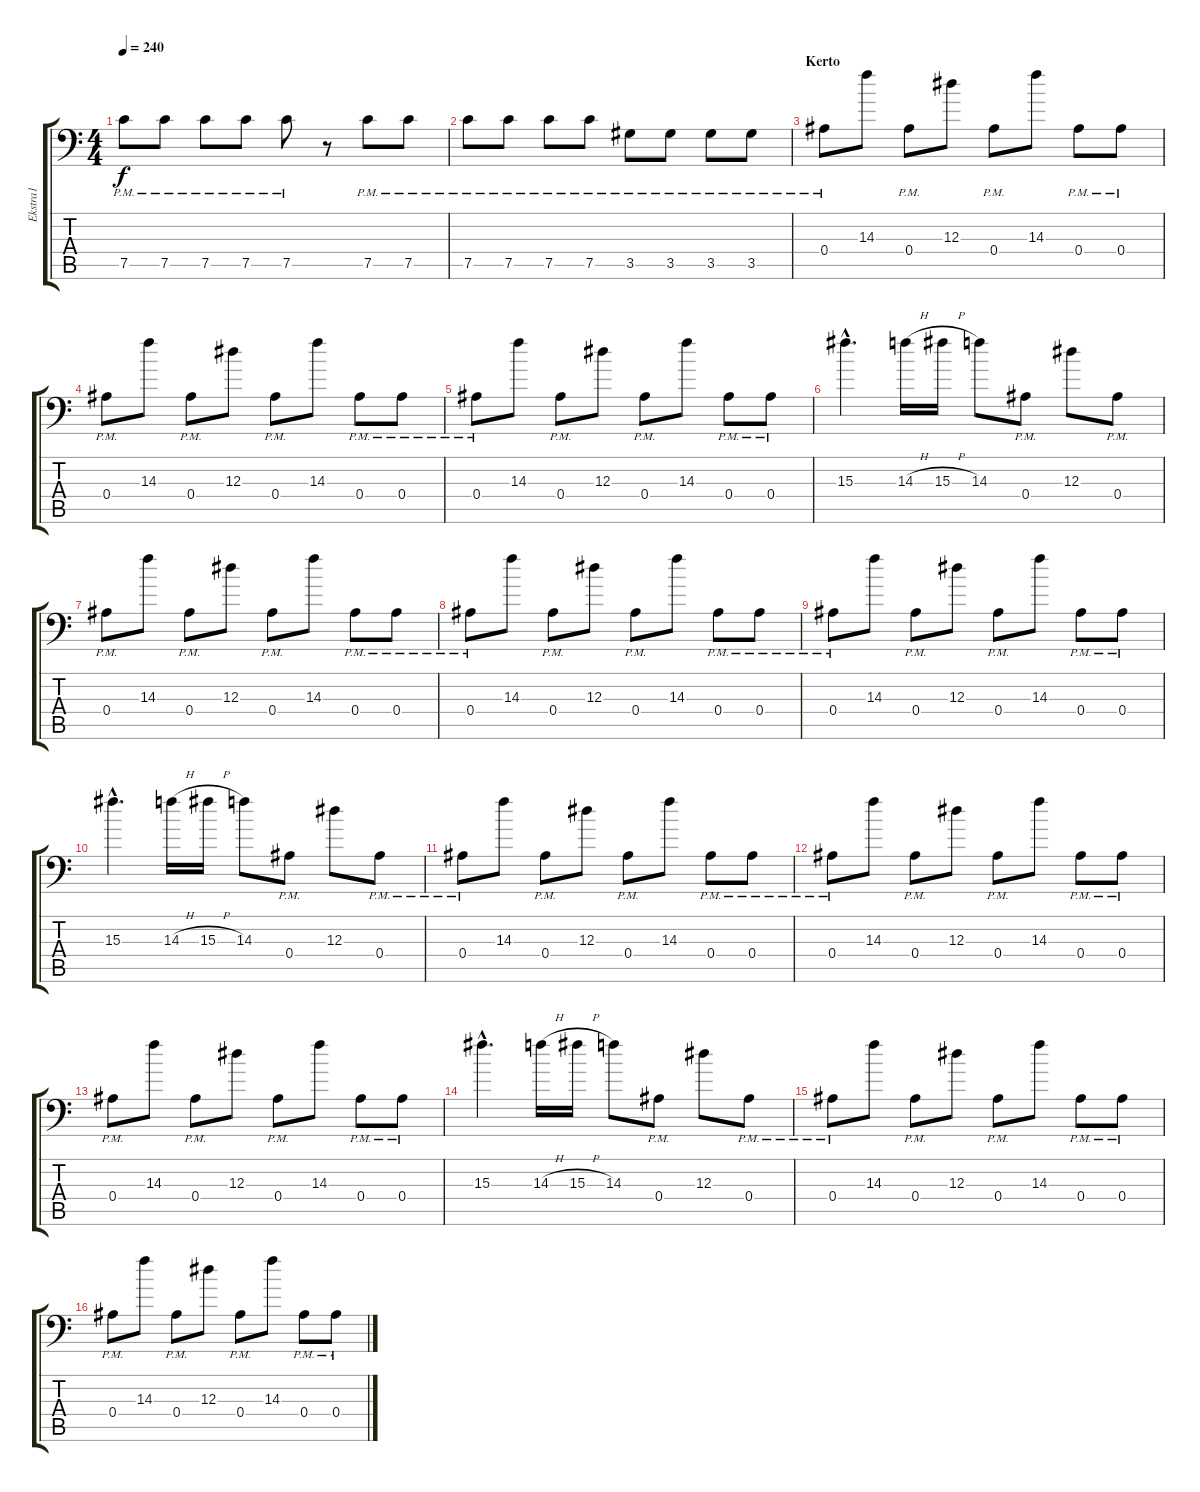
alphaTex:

\track ("Ekstra1" "Ekstra1") {instrument distortionguitar}
\staff {score tabs}
\tuning (C4 G3 Eb3 Bb2 F2 Bb1) {hide}
\ts (4 4)
\tempo 240
\clef f4
\ks c
7.5{pm}.8{dy f} 7.5{pm}.8 7.5{pm}.8 7.5{pm}.8 7.5{pm}.8 r.8 7.5{pm}.8 7.5{pm}.8 |
7.5{pm}.8 7.5{pm}.8 7.5{pm}.8 7.5{pm}.8 3.5{pm}.8 3.5{pm}.8 3.5{pm}.8 3.5{pm}.8 |
\section ("" "Kerto")
0.4{pm}.8 14.3.8 0.4{pm}.8 12.3.8 0.4{pm}.8 14.3.8 0.4{pm}.8 0.4{pm}.8 |
0.4{pm}.8 14.3.8 0.4{pm}.8 12.3.8 0.4{pm}.8 14.3.8 0.4{pm}.8 0.4{pm}.8 |
0.4{pm}.8 14.3.8 0.4{pm}.8 12.3.8 0.4{pm}.8 14.3.8 0.4{pm}.8 0.4{pm}.8 |
15.3{hac}.4{d} 14.3{h}.16 15.3{h}.16 14.3.8 0.4{pm}.8 12.3.8 0.4{pm}.8 |
0.4{pm}.8 14.3.8 0.4{pm}.8 12.3.8 0.4{pm}.8 14.3.8 0.4{pm}.8 0.4{pm}.8 |
0.4{pm}.8 14.3.8 0.4{pm}.8 12.3.8 0.4{pm}.8 14.3.8 0.4{pm}.8 0.4{pm}.8 |
0.4{pm}.8 14.3.8 0.4{pm}.8 12.3.8 0.4{pm}.8 14.3.8 0.4{pm}.8 0.4{pm}.8 |
15.3{hac}.4{d} 14.3{h}.16 15.3{h}.16 14.3.8 0.4{pm}.8 12.3.8 0.4{pm}.8 |
0.4{pm}.8 14.3.8 0.4{pm}.8 12.3.8 0.4{pm}.8 14.3.8 0.4{pm}.8 0.4{pm}.8 |
0.4{pm}.8 14.3.8 0.4{pm}.8 12.3.8 0.4{pm}.8 14.3.8 0.4{pm}.8 0.4{pm}.8 |
0.4{pm}.8 14.3.8 0.4{pm}.8 12.3.8 0.4{pm}.8 14.3.8 0.4{pm}.8 0.4{pm}.8 |
15.3{hac}.4{d} 14.3{h}.16 15.3{h}.16 14.3.8 0.4{pm}.8 12.3.8 0.4{pm}.8 |
0.4{pm}.8 14.3.8 0.4{pm}.8 12.3.8 0.4{pm}.8 14.3.8 0.4{pm}.8 0.4{pm}.8 |
0.4{pm}.8 14.3.8 0.4{pm}.8 12.3.8 0.4{pm}.8 14.3.8 0.4{pm}.8 0.4{pm}.8
